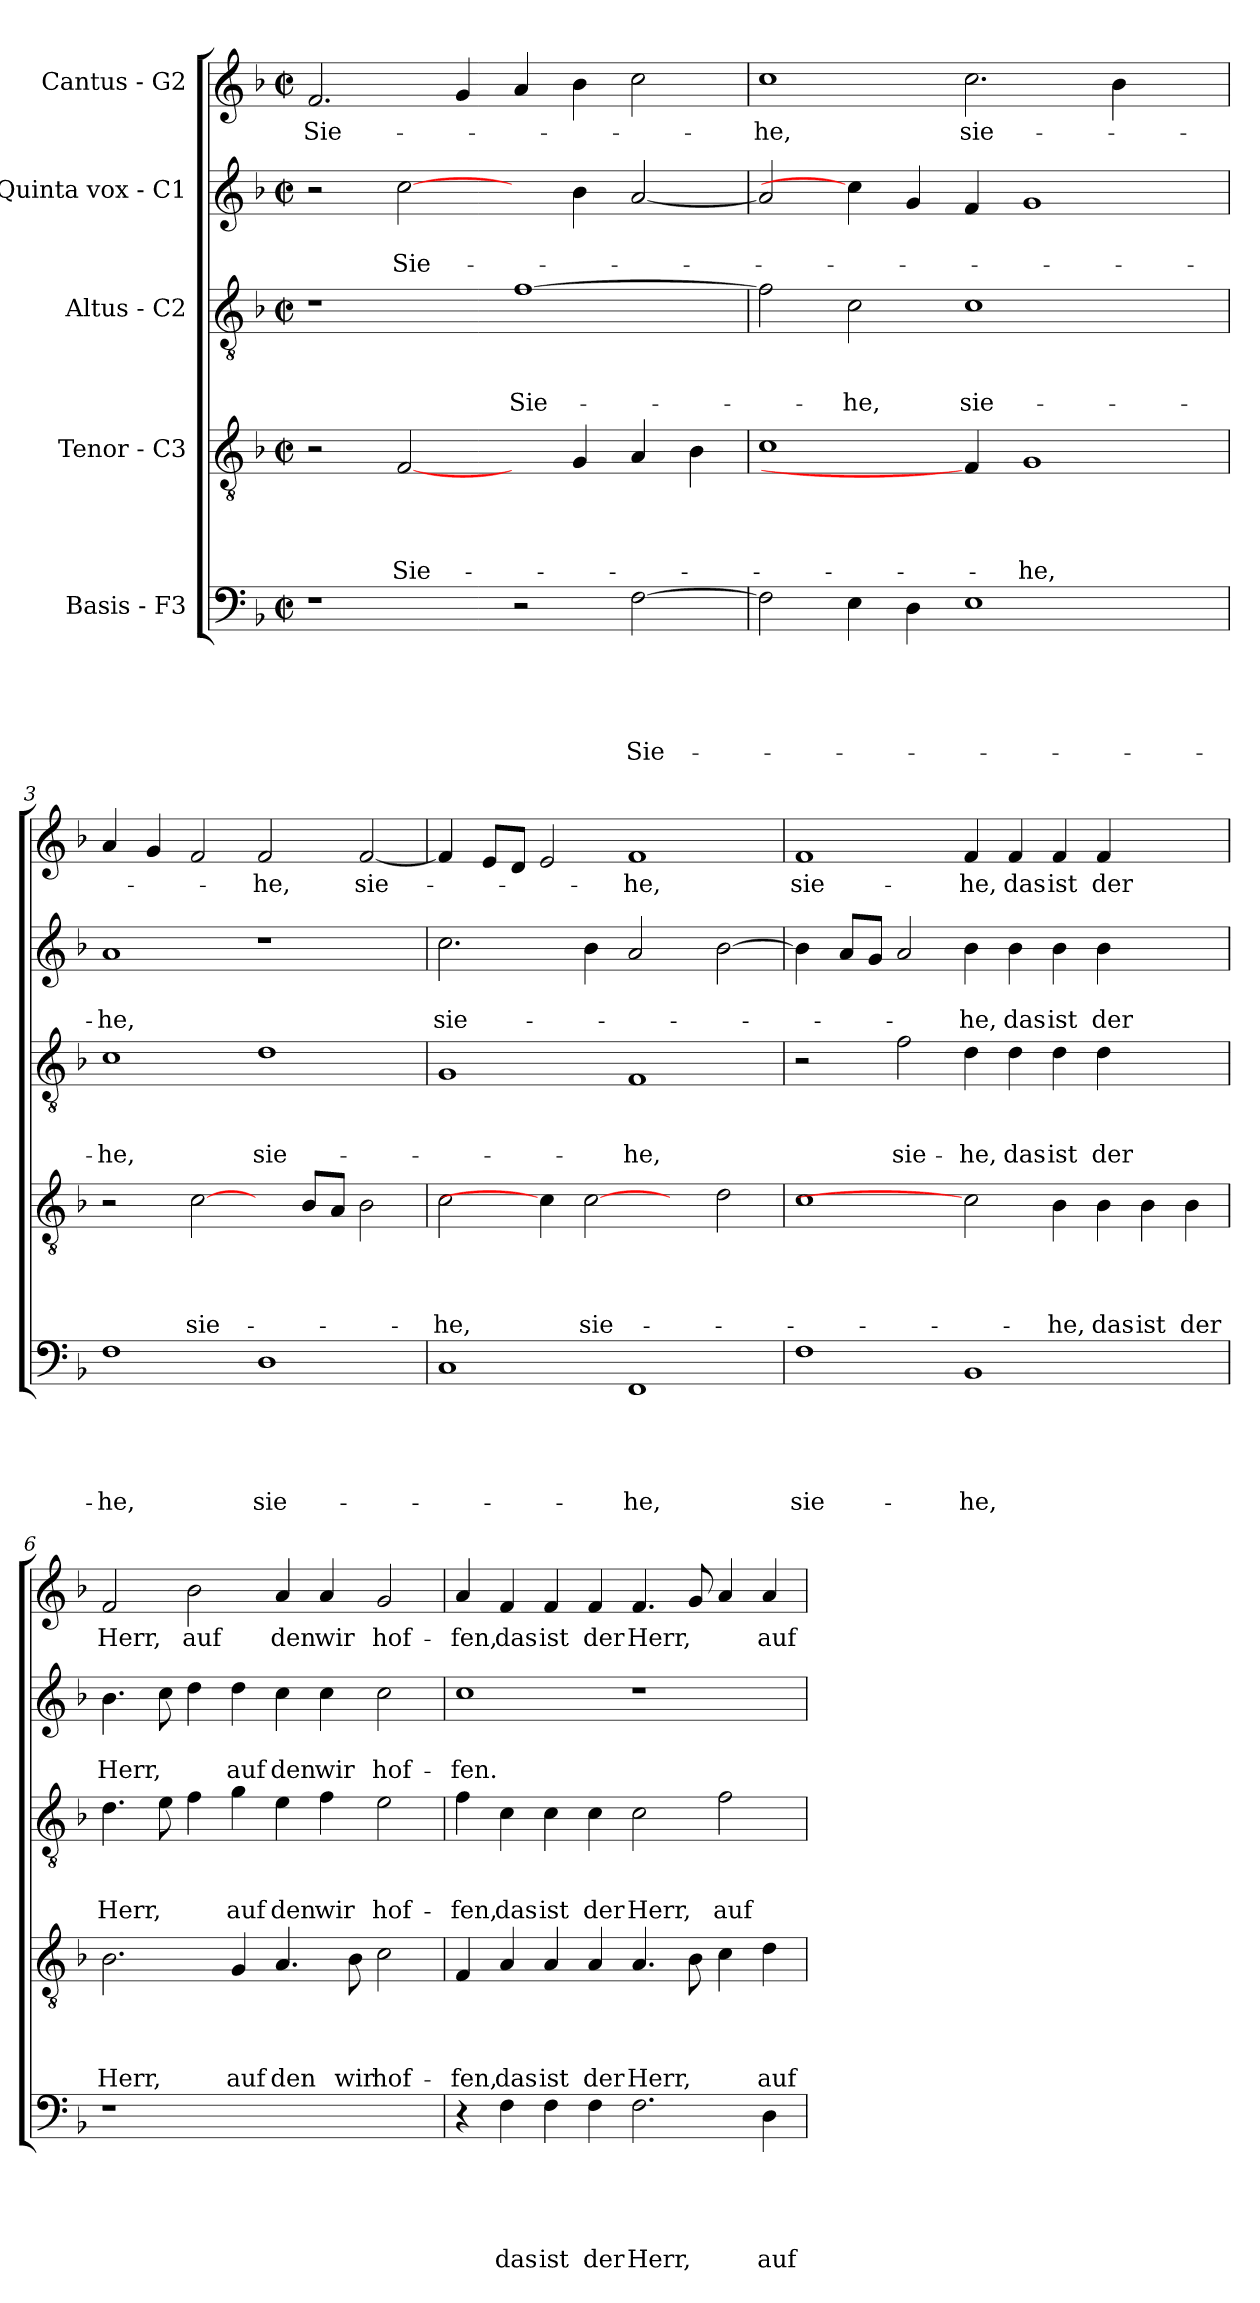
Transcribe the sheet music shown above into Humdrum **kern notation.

**kern	**text	**text	**text	**text	**text	**kern	**text	**text	**text	**text	**kern	**text	**text	**text	**kern	**text	**text	**kern	**text
*part5	*part5	*part5	*part5	*part5	*part5	*part4	*part4	*part4	*part4	*part4	*part3	*part3	*part3	*part3	*part2	*part2	*part2	*part1	*part1
*staff5	*staff5	*staff5	*staff5	*staff5	*staff5	*staff4	*staff4	*staff4	*staff4	*staff4	*staff3	*staff3	*staff3	*staff3	*staff2	*staff2	*staff2	*staff1	*staff1
*I"Basis - F3	*	*	*	*	*	*I"Tenor - C3	*	*	*	*	*I"Altus - C2	*	*	*	*I"Quinta vox - C1	*	*	*I"Cantus - G2	*
*clefF4	*	*	*	*	*	*clefGv2	*	*	*	*	*clefGv2	*	*	*	*clefG2	*	*	*clefG2	*
*k[b-]	*	*	*	*	*	*k[b-]	*	*	*	*	*k[b-]	*	*	*	*k[b-]	*	*	*k[b-]	*
*F:	*	*	*	*	*	*F:	*	*	*	*	*F:	*	*	*	*F:	*	*	*F:	*
*M2/2	*	*	*	*	*	*M2/2	*	*	*	*	*M2/2	*	*	*	*M2/2	*	*	*M2/2	*
*met(c|)	*	*	*	*	*	*met(c|)	*	*	*	*	*met(c|)	*	*	*	*met(c|)	*	*	*met(c|)	*
=1	=1	=1	=1	=1	=1	=1	=1	=1	=1	=1	=1	=1	=1	=1	=1	=1	=1	=1	=1
!	!	!	!	!	!	!	!	!	!	!	!	!	!	!	!	!	!	!	!LO:LY:b
1r	.	.	.	.	.	2r	.	.	.	.	1r	.	.	.	2r	.	.	2.f/	Sie-
!	!	!	!	!	!	!	!	!	!	!LO:LY:b	!	!	!	!	!	!	!LO:LY:b	!	!
.	.	.	.	.	.	[2F/	.	.	.	Sie-	.	.	.	.	[2cc\	.	Sie-	.	.
.	.	.	.	.	.	.	.	.	.	.	.	.	.	.	.	.	.	4g/	.
!	!	!	!	!	!	!	!	!	!	!	!	!	!	!LO:LY:b	!	!	!	!	!
2r	.	.	.	.	.	4ryy	.	.	.	.	[1f	.	.	Sie-	4ryy	.	.	4a/	.
.	.	.	.	.	.	4G/	.	.	.	.	.	.	.	.	4b-\	.	.	4b-\	.
!	!	!	!	!	!LO:LY:b	!	!	!	!	!	!	!	!	!	!	!	!	!	!
[2F\	.	.	.	.	Sie-	4A/	.	.	.	.	.	.	.	.	[2a/	.	.	2cc\	.
.	.	.	.	.	.	4B-\	.	.	.	.	.	.	.	.	.	.	.	.	.
=2	=2	=2	=2	=2	=2	=2	=2	=2	=2	=2	=2	=2	=2	=2	=2	=2	=2	=2	=2
!	!	!	!	!	!	!	!	!	!	!	!	!	!	!	!	!	!	!	!LO:LY:b
2F\]	.	.	.	.	.	1c	.	.	.	.	2f\]	.	.	.	2a/]	.	.	1cc	-he,
!	!	!	!	!	!	!	!	!	!	!	!	!	!	!LO:LY:b	!	!	!	!	!
4E\	.	.	.	.	.	.	.	.	.	.	2c\	.	.	-he,	4cc\]	.	.	.	.
4D\	.	.	.	.	.	.	.	.	.	.	.	.	.	.	4g/	.	.	.	.
!	!	!	!	!	!	!	!	!	!	!	!	!	!	!LO:LY:b	!	!	!	!	!LO:LY:b
1E	.	.	.	.	.	4F/]	.	.	.	.	1c	.	.	sie-	4f/	.	.	2.cc\	sie-
!	!	!	!	!	!	!	!	!	!	!LO:LY:b	!	!	!	!	!	!	!	!	!
.	.	.	.	.	.	1G	.	.	.	-he,	.	.	.	.	1g	.	.	.	.
.	.	.	.	.	.	.	.	.	.	.	.	.	.	.	.	.	.	4b-\	.
4ryy	.	.	.	.	.	.	.	.	.	.	4ryy	.	.	.	.	.	.	4ryy	.
=3	=3	=3	=3	=3	=3	=3	=3	=3	=3	=3	=3	=3	=3	=3	=3	=3	=3	=3	=3
!	!	!	!	!	!LO:LY:b	!	!	!	!	!	!	!	!	!LO:LY:b	!	!	!LO:LY:b	!	!
1F	.	.	.	.	-he,	2r	.	.	.	.	1c	.	.	-he,	1a	.	-he,	4a/	.
.	.	.	.	.	.	.	.	.	.	.	.	.	.	.	.	.	.	4g/	.
!	!	!	!	!	!	!	!	!	!	!LO:LY:b	!	!	!	!	!	!	!	!	!
.	.	.	.	.	.	[2c\	.	.	.	sie-	.	.	.	.	.	.	.	2f/	.
!	!	!	!	!	!LO:LY:b	!	!	!	!	!	!	!	!	!LO:LY:b	!	!	!	!	!LO:LY:b
1D	.	.	.	.	sie-	4ryy	.	.	.	.	1d	.	.	sie-	1r	.	.	2f/	-he,
.	.	.	.	.	.	8B-/L	.	.	.	.	.	.	.	.	.	.	.	.	.
.	.	.	.	.	.	8A/J	.	.	.	.	.	.	.	.	.	.	.	.	.
!	!	!	!	!	!	!	!	!	!	!	!	!	!	!	!	!	!	!	!LO:LY:b
.	.	.	.	.	.	2B-\	.	.	.	.	.	.	.	.	.	.	.	[2f/	sie-
=4	=4	=4	=4	=4	=4	=4	=4	=4	=4	=4	=4	=4	=4	=4	=4	=4	=4	=4	=4
!	!	!	!	!	!	!	!	!	!	!LO:LY:b	!	!	!	!	!	!	!LO:LY:b	!	!
1C	.	.	.	.	.	2c\	.	.	.	-he,	1G	.	.	.	2.cc\	.	sie-	4f/]	.
.	.	.	.	.	.	.	.	.	.	.	.	.	.	.	.	.	.	8e/L	.
.	.	.	.	.	.	.	.	.	.	.	.	.	.	.	.	.	.	8d/J	.
.	.	.	.	.	.	4c\]	.	.	.	.	.	.	.	.	.	.	.	2e/	.
!	!	!	!	!	!	!	!	!	!	!LO:LY:b	!	!	!	!	!	!	!	!	!
.	.	.	.	.	.	[2c	.	.	.	sie-	.	.	.	.	4b-\	.	.	.	.
!	!	!	!	!	!LO:LY:b	!	!	!	!	!	!	!	!	!LO:LY:b	!	!	!	!	!LO:LY:b
1FF	.	.	.	.	-he,	.	.	.	.	.	1F	.	.	-he,	2a/	.	.	1f	-he,
.	.	.	.	.	.	4ryy	.	.	.	.	.	.	.	.	.	.	.	.	.
.	.	.	.	.	.	2d\	.	.	.	.	.	.	.	.	[2b-\	.	.	.	.
=5	=5	=5	=5	=5	=5	=5	=5	=5	=5	=5	=5	=5	=5	=5	=5	=5	=5	=5	=5
!	!	!	!	!	!LO:LY:b	!	!	!	!	!	!	!	!	!	!	!	!	!	!LO:LY:b
1F	.	.	.	.	sie-	1c	.	.	.	.	2r	.	.	.	4b-\]	.	.	1f	sie-
.	.	.	.	.	.	.	.	.	.	.	.	.	.	.	8a/L	.	.	.	.
.	.	.	.	.	.	.	.	.	.	.	.	.	.	.	8g/J	.	.	.	.
!	!	!	!	!	!	!	!	!	!	!	!	!	!	!LO:LY:b	!	!	!	!	!
.	.	.	.	.	.	.	.	.	.	.	2f\	.	.	sie-	2a/	.	.	.	.
!	!	!	!	!	!LO:LY:b	!	!	!	!	!	!	!	!	!LO:LY:b	!	!	!LO:LY:b	!	!LO:LY:b
1BB-	.	.	.	.	-he,	2c]	.	.	.	.	4d\	.	.	-he,	4b-\	.	-he,	4f/	-he,
!	!	!	!	!	!	!	!	!	!	!	!	!	!	!LO:LY:b	!	!	!LO:LY:b	!	!LO:LY:b
.	.	.	.	.	.	.	.	.	.	.	4d\	.	.	das	4b-\	.	das	4f/	das
!	!	!	!	!	!	!	!	!	!	!LO:LY:b	!	!	!	!LO:LY:b	!	!	!LO:LY:b	!	!LO:LY:b
.	.	.	.	.	.	4B-\	.	.	.	-he,	4d\	.	.	ist	4b-\	.	ist	4f/	ist
!	!	!	!	!	!	!	!	!	!	!LO:LY:b	!	!	!	!LO:LY:b	!	!	!LO:LY:b	!	!LO:LY:b
.	.	.	.	.	.	4B-\	.	.	.	das	4d\	.	.	der	4b-\	.	der	4f/	der
!	!	!	!	!	!	!	!	!	!	!LO:LY:b	!	!	!	!	!	!	!	!	!
2ryy	.	.	.	.	.	4B-\	.	.	.	ist	2ryy	.	.	.	2ryy	.	.	2ryy	.
!	!	!	!	!	!	!	!	!	!	!LO:LY:b	!	!	!	!	!	!	!	!	!
.	.	.	.	.	.	4B-\	.	.	.	der	.	.	.	.	.	.	.	.	.
!!LO:LB:g=z
=6	=6	=6	=6	=6	=6	=6	=6	=6	=6	=6	=6	=6	=6	=6	=6	=6	=6	=6	=6
!	!	!	!	!	!	!	!	!	!	!LO:LY:b	!	!	!	!LO:LY:b	!	!	!LO:LY:b	!	!LO:LY:b
1r	.	.	.	.	.	2.B-\	.	.	.	Herr,	4.d\	.	.	Herr,	4.b-\	.	Herr,	2f/	Herr,
.	.	.	.	.	.	.	.	.	.	.	8e\	.	.	.	8cc\	.	.	.	.
!	!	!	!	!	!	!	!	!	!	!	!	!	!	!	!	!	!	!	!LO:LY:b
.	.	.	.	.	.	.	.	.	.	.	4f\	.	.	.	4dd\	.	.	2b-\	auf
!	!	!	!	!	!	!	!	!	!	!LO:LY:b	!	!	!	!LO:LY:b	!	!	!LO:LY:b	!	!
.	.	.	.	.	.	4G/	.	.	.	auf	4g\	.	.	auf	4dd\	.	auf	.	.
!	!	!	!	!	!	!	!	!	!	!LO:LY:b	!	!	!	!LO:LY:b	!	!	!LO:LY:b	!	!LO:LY:b
1ryy	.	.	.	.	.	4.A/	.	.	.	den	4e\	.	.	den	4cc\	.	den	4a/	den
!	!	!	!	!	!	!	!	!	!	!	!	!	!	!LO:LY:b	!	!	!LO:LY:b	!	!LO:LY:b
.	.	.	.	.	.	.	.	.	.	.	4f\	.	.	wir	4cc\	.	wir	4a/	wir
!	!	!	!	!	!	!	!	!	!	!LO:LY:b	!	!	!	!	!	!	!	!	!
.	.	.	.	.	.	8B-\	.	.	.	wir	.	.	.	.	.	.	.	.	.
!	!	!	!	!	!	!	!	!	!	!LO:LY:b	!	!	!	!LO:LY:b	!	!	!LO:LY:b	!	!LO:LY:b
.	.	.	.	.	.	2c\	.	.	.	hof-	2e\	.	.	hof-	2cc\	.	hof-	2g/	hof-
=7	=7	=7	=7	=7	=7	=7	=7	=7	=7	=7	=7	=7	=7	=7	=7	=7	=7	=7	=7
!	!	!	!	!	!	!	!	!	!	!LO:LY:b	!	!	!	!LO:LY:b	!	!	!LO:LY:b	!	!LO:LY:b
4r	.	.	.	.	.	4F/	.	.	.	-fen,	4f\	.	.	-fen,	1cc	.	-fen.	4a/	-fen,
!	!	!	!	!	!LO:LY:b	!	!	!	!	!LO:LY:b	!	!	!	!LO:LY:b	!	!	!	!	!LO:LY:b
4F\	.	.	.	.	das	4A/	.	.	.	das	4c\	.	.	das	.	.	.	4f/	das
!	!	!	!	!	!LO:LY:b	!	!	!	!	!LO:LY:b	!	!	!	!LO:LY:b	!	!	!	!	!LO:LY:b
4F\	.	.	.	.	ist	4A/	.	.	.	ist	4c\	.	.	ist	.	.	.	4f/	ist
!	!	!	!	!	!LO:LY:b	!	!	!	!	!LO:LY:b	!	!	!	!LO:LY:b	!	!	!	!	!LO:LY:b
4F\	.	.	.	.	der	4A/	.	.	.	der	4c\	.	.	der	.	.	.	4f/	der
!	!	!	!	!	!LO:LY:b	!	!	!	!	!LO:LY:b	!	!	!	!LO:LY:b	!	!	!	!	!LO:LY:b
2.F\	.	.	.	.	Herr,	4.A/	.	.	.	Herr,	2c\	.	.	Herr,	1r	.	.	4.f/	Herr,
.	.	.	.	.	.	8B-\	.	.	.	.	.	.	.	.	.	.	.	8g/	.
!	!	!	!	!	!	!	!	!	!	!	!	!	!	!LO:LY:b	!	!	!	!	!
.	.	.	.	.	.	4c\	.	.	.	.	2f\	.	.	auf	.	.	.	4a/	.
!	!	!	!	!	!LO:LY:b	!	!	!	!	!LO:LY:b	!	!	!	!	!	!	!	!	!LO:LY:b
4D\	.	.	.	.	auf	4d\	.	.	.	auf	.	.	.	.	.	.	.	4a/	auf
=	=	=	=	=	=	=	=	=	=	=	=	=	=	=	=	=	=	=	=
*-	*-	*-	*-	*-	*-	*-	*-	*-	*-	*-	*-	*-	*-	*-	*-	*-	*-	*-	*-
